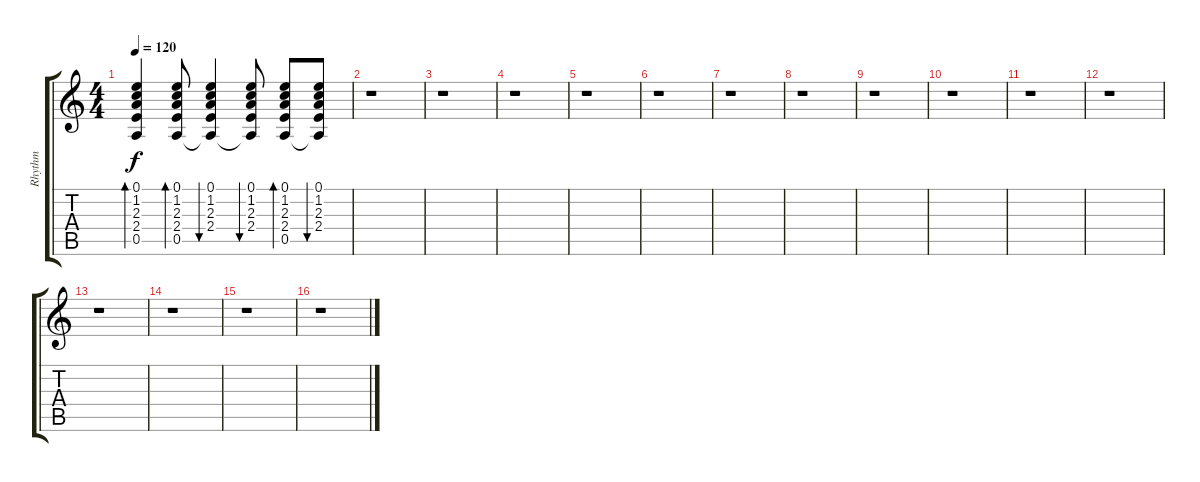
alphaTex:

\track ("Rhythm" "Rhythm") {instrument overdrivenguitar}
\staff {score tabs}
\tuning (E4 B3 G3 D3 A2 E2) {hide}
\ts (4 4)
\tempo 120
\clef g2
\ks c
(0.1 1.2 2.3 2.4 0.5).4{bd 30 dy f} (0.1 1.2 2.3 2.4 0.5).8{bd 30} (0.1 1.2 2.3 2.4 0.5{t}).4{bu 30} (0.1 1.2 2.3 2.4 0.5{t}).8{bu 30} (0.1 1.2 2.3 2.4 0.5).8{bd 30} (0.1 1.2 2.3 2.4 0.5{t}).8{bu 30} |
r.1 |
r.1 |
r.1 |
r.1 |
r.1 |
r.1 |
r.1 |
r.1 |
r.1 |
r.1 |
r.1 |
r.1 |
r.1 |
r.1 |
r.1
